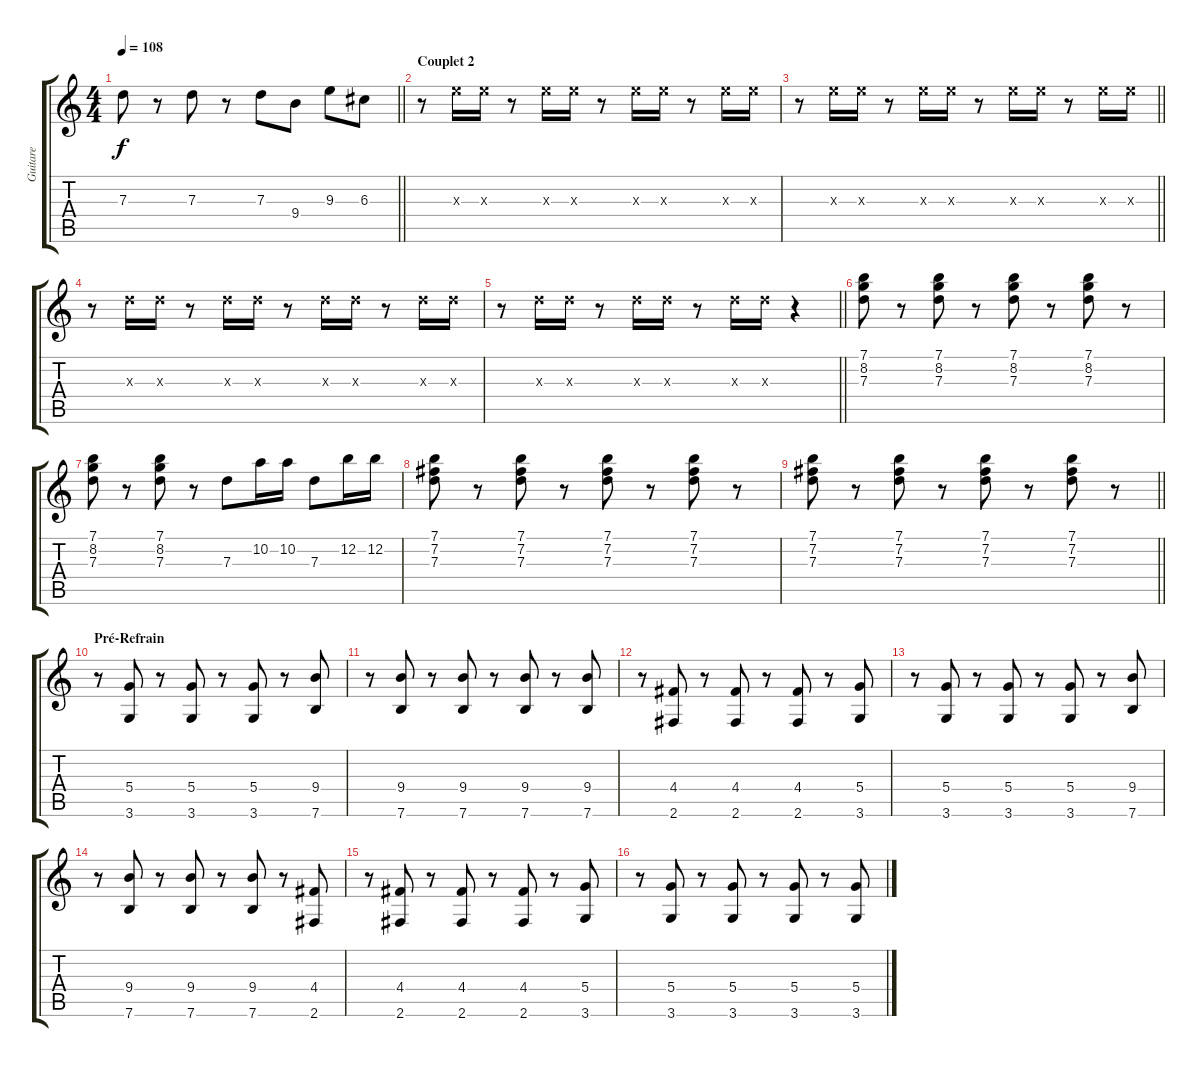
\track ("Guitare" "Guitare") {instrument acousticguitarsteel}
\staff {score tabs}
\tuning (E4 B3 G3 D3 A2 E2) {hide}
\ts (4 4)
\tempo 108
\clef g2
\barLineRight lightlight
\ks c
7.3.8{dy f} r.8 7.3.8 r.8 7.3.8 9.4.8 9.3.8 6.3.8 |
\section ("" "Couplet 2")
r.8 9.3{x}.16 9.3{x}.16 r.8 9.3{x}.16 9.3{x}.16 r.8 9.3{x}.16 9.3{x}.16 r.8 9.3{x}.16 9.3{x}.16 |
\barLineRight lightlight
r.8 9.3{x}.16 9.3{x}.16 r.8 9.3{x}.16 9.3{x}.16 r.8 9.3{x}.16 9.3{x}.16 r.8 9.3{x}.16 9.3{x}.16 |
r.8 7.3{x}.16 7.3{x}.16 r.8 7.3{x}.16 7.3{x}.16 r.8 7.3{x}.16 7.3{x}.16 r.8 7.3{x}.16 7.3{x}.16 |
\barLineRight lightlight
r.8 7.3{x}.16 7.3{x}.16 r.8 7.3{x}.16 7.3{x}.16 r.8 7.3{x}.16 7.3{x}.16 r.4 |
(7.1 8.2 7.3).8 r.8 (7.1 8.2 7.3).8 r.8 (7.1 8.2 7.3).8 r.8 (7.1 8.2 7.3).8 r.8 |
(7.1 8.2 7.3).8 r.8 (7.1 8.2 7.3).8 r.8 7.3.8 10.2.16 10.2.16 7.3.8 12.2.16 12.2.16 |
(7.1 7.2 7.3).8 r.8 (7.1 7.2 7.3).8 r.8 (7.1 7.2 7.3).8 r.8 (7.1 7.2 7.3).8 r.8 |
\barLineRight lightlight
(7.1 7.2 7.3).8 r.8 (7.1 7.2 7.3).8 r.8 (7.1 7.2 7.3).8 r.8 (7.1 7.2 7.3).8 r.8 |
\section ("" "Pré-Refrain")
r.8{instrument distortionguitar} (5.4 3.6).8 r.8 (5.4 3.6).8 r.8 (5.4 3.6).8 r.8 (9.4 7.6).8 |
r.8 (9.4 7.6).8 r.8 (9.4 7.6).8 r.8 (9.4 7.6).8 r.8 (9.4 7.6).8 |
r.8 (4.4 2.6).8 r.8 (4.4 2.6).8 r.8 (4.4 2.6).8 r.8 (5.4 3.6).8 |
r.8 (5.4 3.6).8 r.8 (5.4 3.6).8 r.8 (5.4 3.6).8 r.8 (9.4 7.6).8 |
r.8 (9.4 7.6).8 r.8 (9.4 7.6).8 r.8 (9.4 7.6).8 r.8 (4.4 2.6).8 |
r.8 (4.4 2.6).8 r.8 (4.4 2.6).8 r.8 (4.4 2.6).8 r.8 (5.4 3.6).8 |
r.8 (5.4 3.6).8 r.8 (5.4 3.6).8 r.8 (5.4 3.6).8 r.8 (5.4 3.6).8
